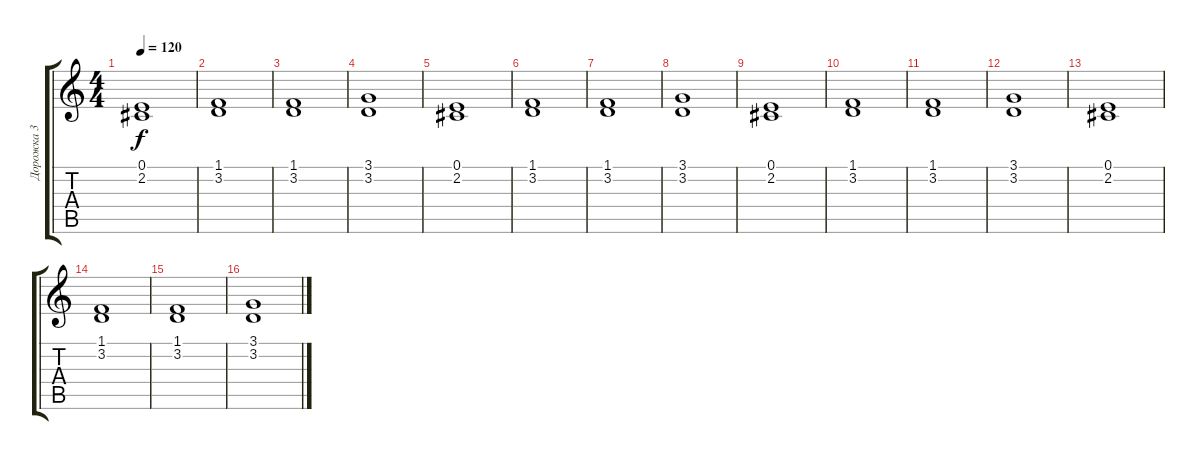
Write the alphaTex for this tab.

\track ("Дорожка 3" "Дорожка 3") {instrument synthstrings1}
\staff {score tabs}
\tuning (E4 B3 G3 D3 A2 E2) {hide}
\ts (4 4)
\tempo 120
\clef g2
\ks c
(0.1 2.2).1{dy f} |
(1.1 3.2).1 |
(1.1 3.2).1 |
(3.1 3.2).1 |
(0.1 2.2).1 |
(1.1 3.2).1 |
(1.1 3.2).1 |
(3.1 3.2).1 |
(0.1 2.2).1 |
(1.1 3.2).1 |
(1.1 3.2).1 |
(3.1 3.2).1 |
(0.1 2.2).1 |
(1.1 3.2).1 |
(1.1 3.2).1 |
(3.1 3.2).1
